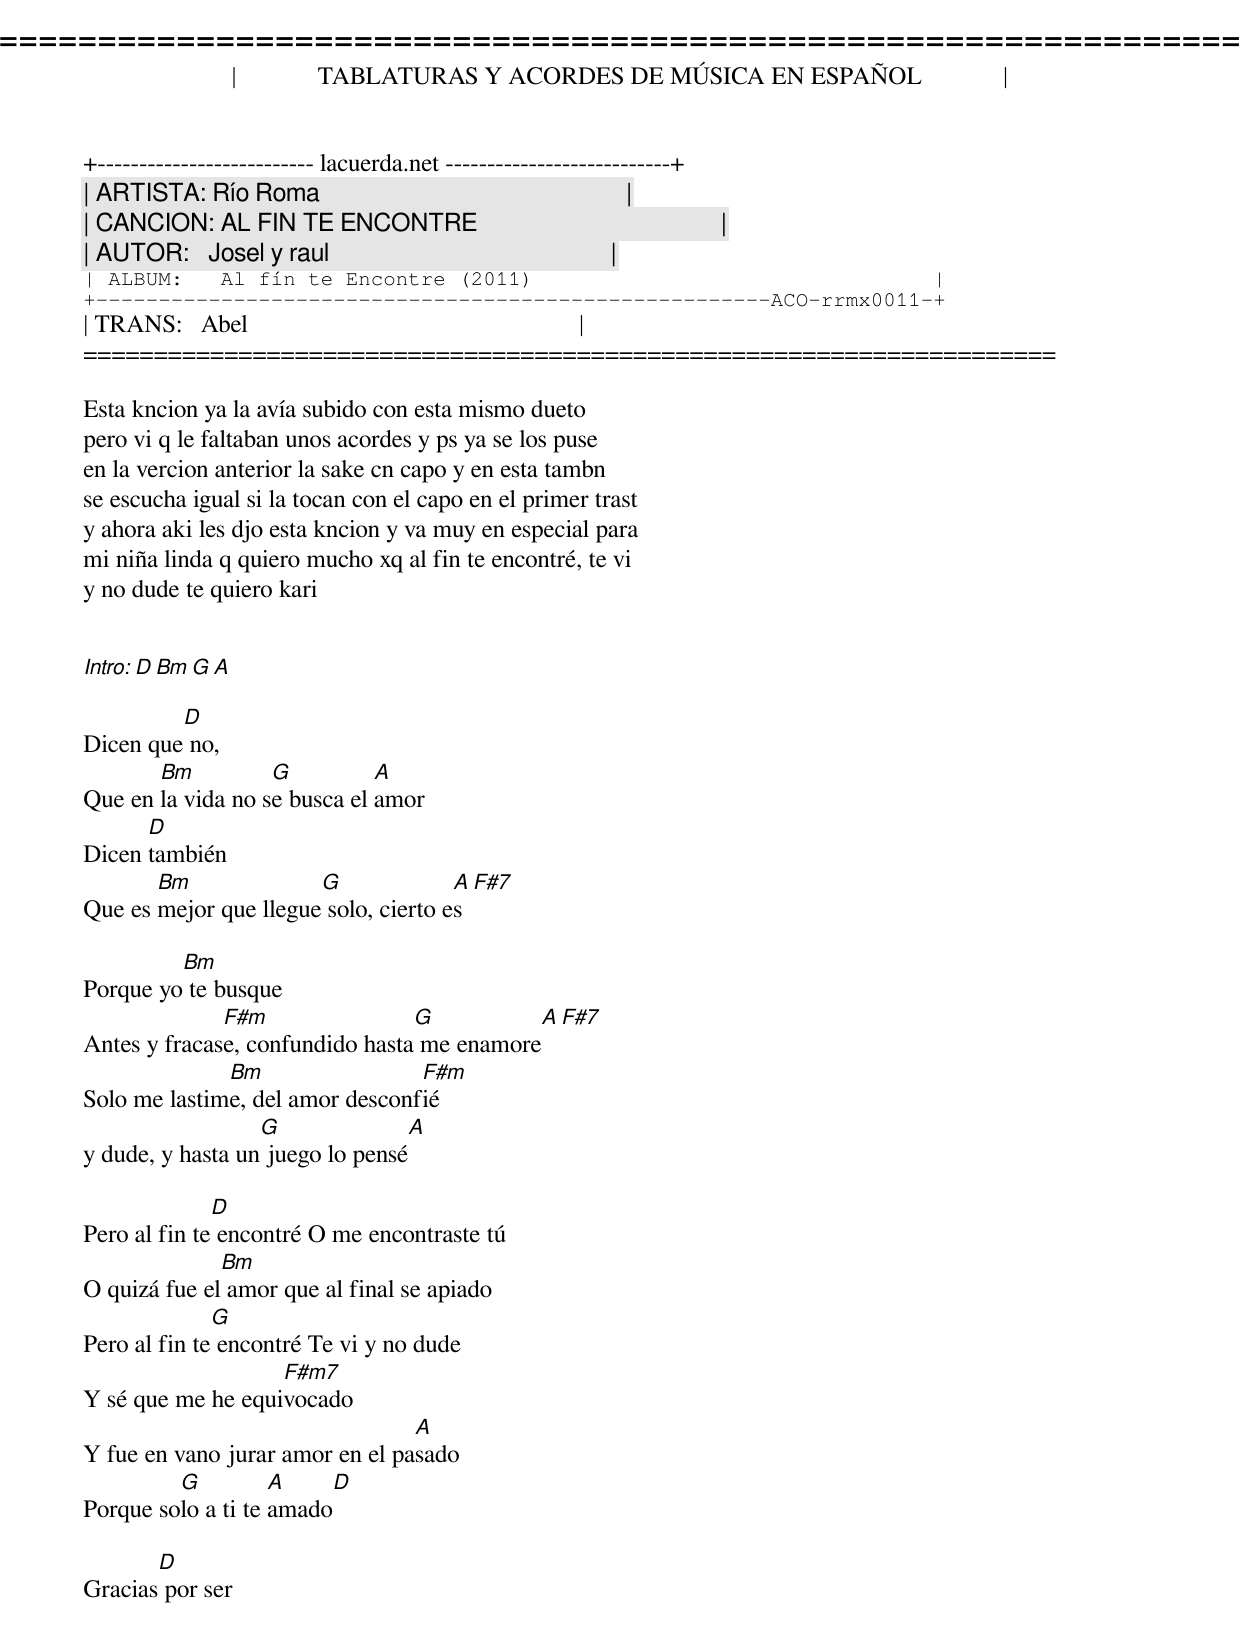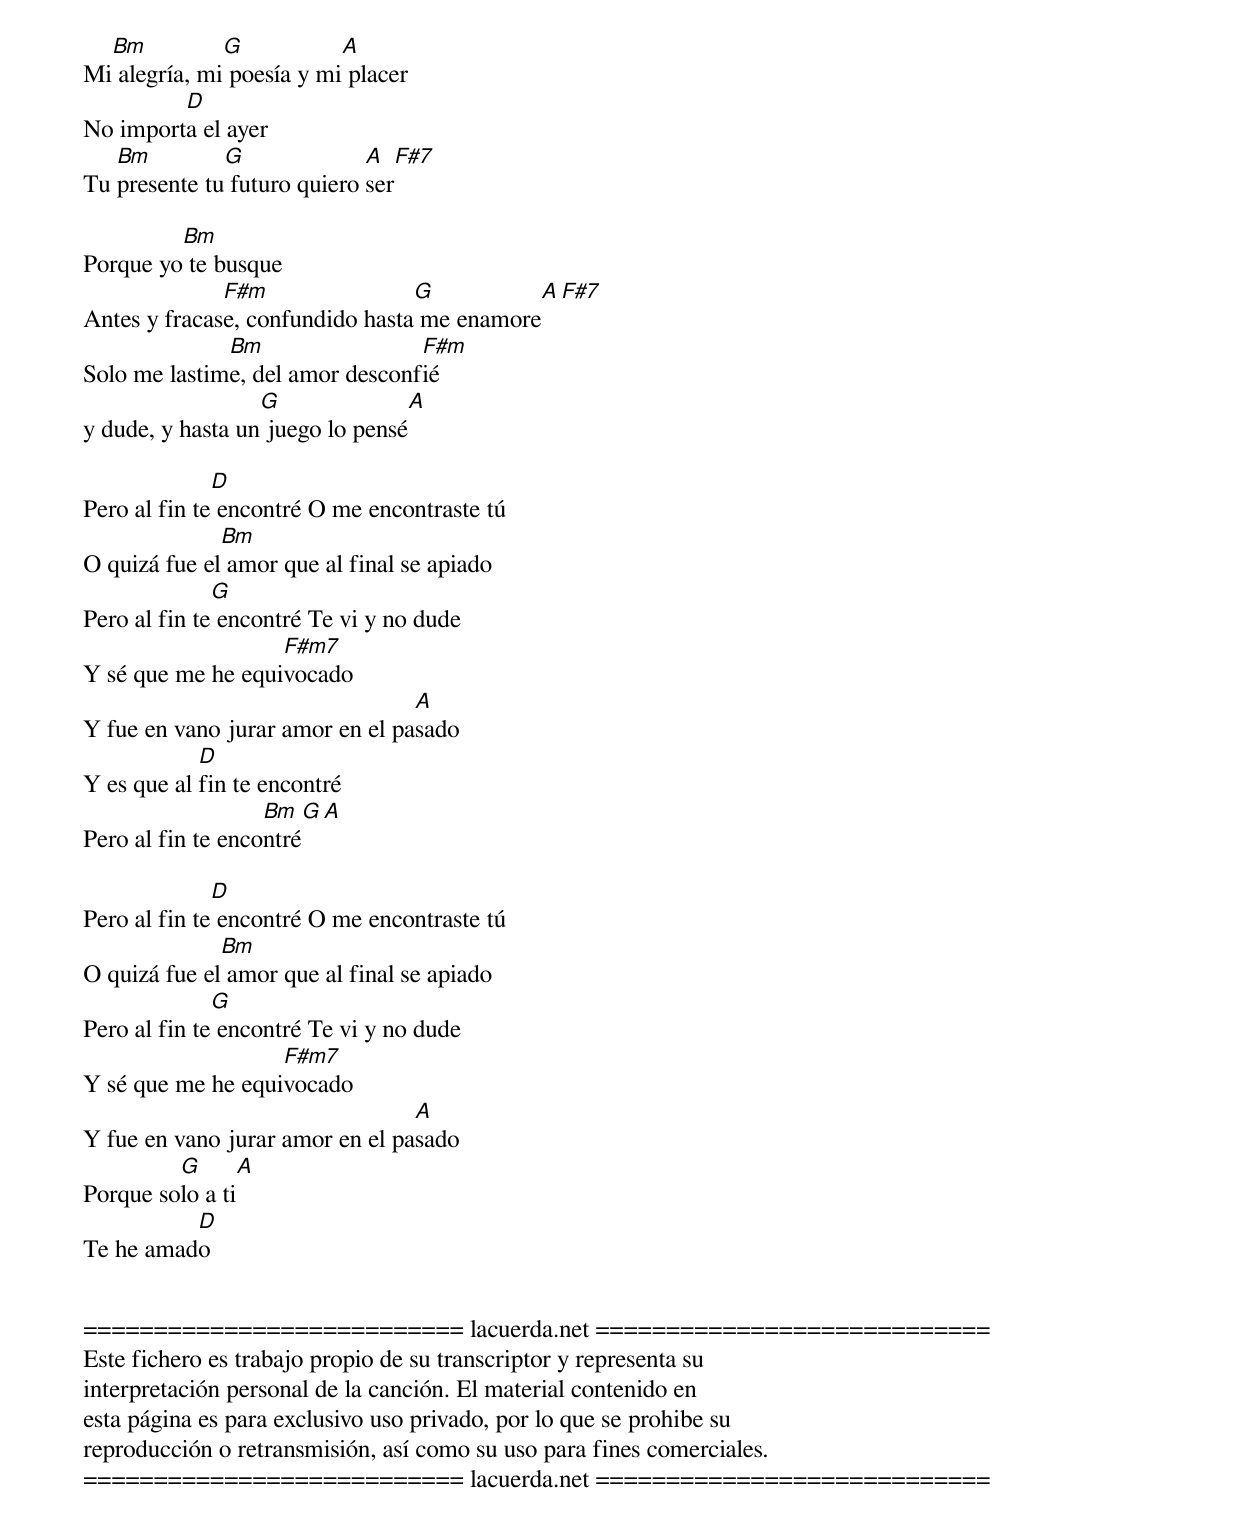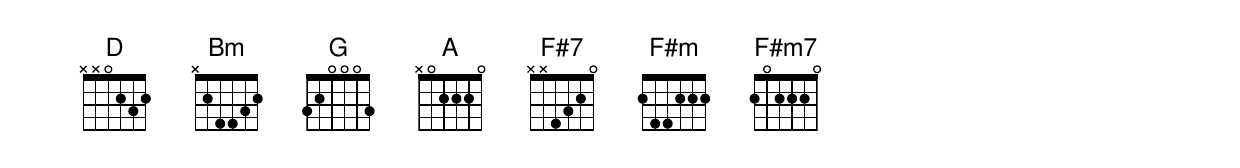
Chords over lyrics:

=====================================================================
|             TABLATURAS Y ACORDES DE MÚSICA EN ESPAÑOL             |
+-------------------------- lacuerda.net ---------------------------+
| ARTISTA: Río Roma                                                 |
| CANCION: AL FIN TE ENCONTRE                                       |
| AUTOR:   Josel y raul                                             |
| ALBUM:   Al fín te Encontre (2011)                                |
+------------------------------------------------------ACO-rrmx0011-+
| TRANS:   Abel                                                     |
=====================================================================

Esta kncion ya la avía subido con esta mismo dueto
pero vi q le faltaban unos acordes y ps ya se los puse
en la vercion anterior la sake cn capo y en esta tambn
se escucha igual si la tocan con el capo en el primer trast
y ahora aki les djo esta kncion y va muy en especial para
mi niña linda q quiero mucho xq al fin te encontré, te vi
y no dude te quiero kari


Intro: D Bm G A

         D
Dicen que no,
       Bm          G          A
Que en la vida no se busca el amor
      D
Dicen también
       Bm              G              A  F#7
Que es mejor que llegue solo, cierto es

         Bm
Porque yo te busque
              F#m                G          A   F#7
Antes y fracase, confundido hasta me enamore
              Bm                 F#m
Solo me lastime, del amor desconfié
                  G              A
y dude, y hasta un juego lo pensé

              D
Pero al fin te encontré O me encontraste tú
              Bm
O quizá fue el amor que al final se apiado
              G
Pero al fin te encontré Te vi y no dude
                   F#m7
Y sé que me he equivocado
                                 A
Y fue en vano jurar amor en el pasado
         G          A      D
Porque solo a ti te amado

       D
Gracias por ser
  Bm          G           A
Mi alegría, mi poesía y mi placer
         D
No importa el ayer
   Bm         G              A    F#7
Tu presente tu futuro quiero ser

         Bm
Porque yo te busque
              F#m                G          A   F#7
Antes y fracase, confundido hasta me enamore
              Bm                 F#m
Solo me lastime, del amor desconfié
                  G              A
y dude, y hasta un juego lo pensé

              D
Pero al fin te encontré O me encontraste tú
              Bm
O quizá fue el amor que al final se apiado
              G
Pero al fin te encontré Te vi y no dude
                   F#m7
Y sé que me he equivocado
                                 A
Y fue en vano jurar amor en el pasado
            D
Y es que al fin te encontré
                   Bm   G  A
Pero al fin te encontré

              D
Pero al fin te encontré O me encontraste tú
              Bm
O quizá fue el amor que al final se apiado
              G
Pero al fin te encontré Te vi y no dude
                   F#m7
Y sé que me he equivocado
                                 A
Y fue en vano jurar amor en el pasado
         G      A
Porque solo a ti
          D
Te he amado


=========================== lacuerda.net ============================
Este fichero es trabajo propio de su transcriptor y representa su
interpretación personal de la canción. El material contenido en
esta página es para exclusivo uso privado, por lo que se prohibe su
reproducción o retransmisión, así como su uso para fines comerciales.
=========================== lacuerda.net ============================
